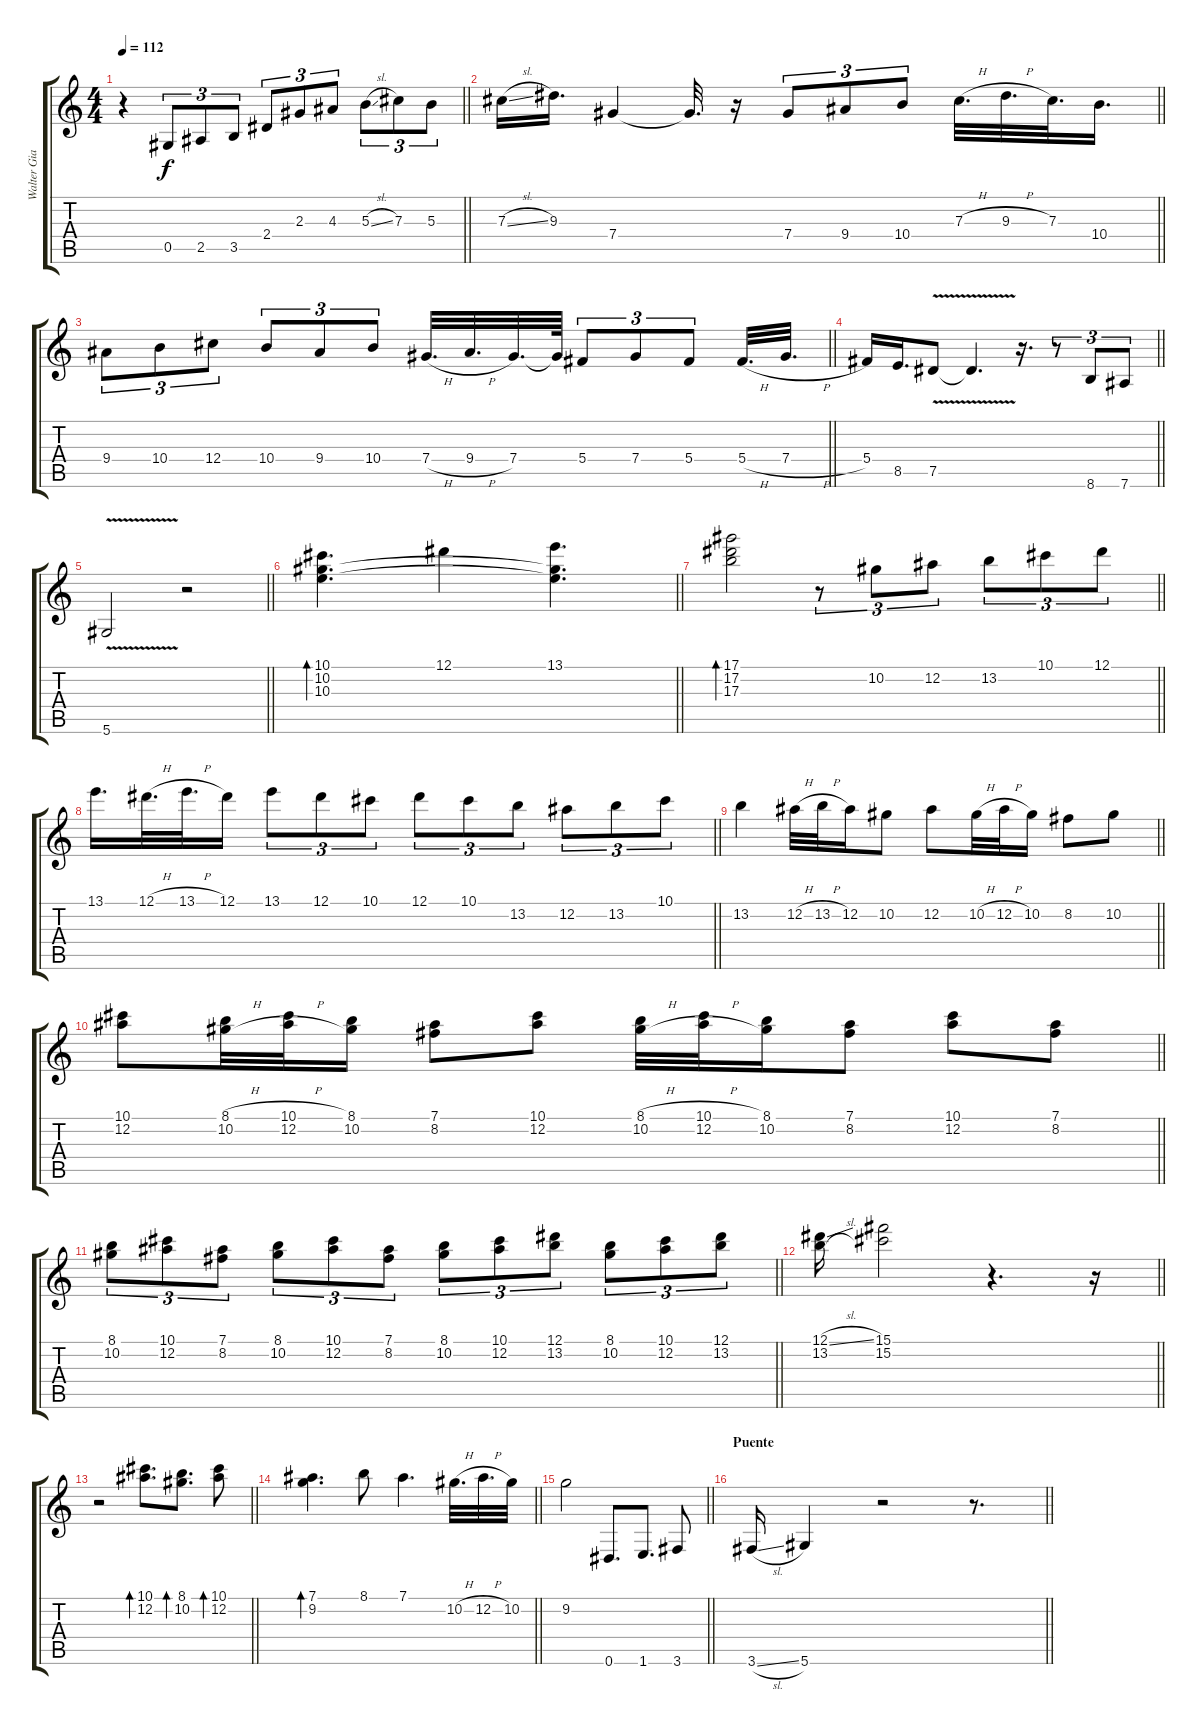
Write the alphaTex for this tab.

\track ("Walter Giardino" "Walter Gia") {instrument acousticguitarsteel}
\staff {score tabs}
\tuning (Eb4 Bb3 Gb3 Db3 Ab2 Eb2) {hide}
\ts (4 4)
\tempo 112
\clef g2
\barLineRight lightlight
\ks c
r.4{dy f} 0.5.8{tu (3 2)} 2.5.8{tu (3 2)} 3.5.8{tu (3 2)} 2.4.8{tu (3 2)} 2.3.8{tu (3 2)} 4.3.8{tu (3 2)} 5.3{sl}.8{tu (3 2)} 7.3.8{tu (3 2)} 5.3.8{tu (3 2)} |
\barLineRight lightlight
7.3{sl}.16 9.3.16{d} 7.4.4 7.4{t}.32{d} r.16 7.4.8{tu (3 2)} 9.4.8{tu (3 2)} 10.4.8{tu (3 2)} 7.3{h}.32{d} 9.3{h}.32{d} 7.3.32{d} 10.4.16{d} |
\barLineRight lightlight
9.4.8{tu (3 2)} 10.4.8{tu (3 2)} 12.4.8{tu (3 2)} 10.4.8{tu (3 2)} 9.4.8{tu (3 2)} 10.4.8{tu (3 2)} 7.4{h}.32{d} 9.4{h}.32{d} 7.4.32{d} 7.4{t}.64 5.4.8{tu (3 2)} 7.4.8{tu (3 2)} 5.4.8{tu (3 2)} 5.4{h}.32{d} 7.4{h}.32{d} |
\barLineRight lightlight
5.4.16 8.5.16{d} 7.5{v}.8 7.5{t}.4{d} r.16{d} r.8{tu (3 2)} 8.6.8{tu (3 2)} 7.6.8{tu (3 2)} |
\barLineRight lightlight
5.6{v}.2 r.2 |
\barLineRight lightlight
(10.1 10.2 10.3).4{d bd 480} 12.1.4 (13.1 10.2{t} 10.3{t}).4{d} |
\barLineRight lightlight
(17.1 17.2 17.3).2{bd 240} r.8{tu (3 2)} 10.2.8{tu (3 2)} 12.2.8{tu (3 2)} 13.2.8{tu (3 2)} 10.1.8{tu (3 2)} 12.1.8{tu (3 2)} |
\barLineRight lightlight
13.1.16{d} 12.1{h}.32{d} 13.1{h}.32{d} 12.1.16 13.1.8{tu (3 2)} 12.1.8{tu (3 2)} 10.1.8{tu (3 2)} 12.1.8{tu (3 2)} 10.1.8{tu (3 2)} 13.2.8{tu (3 2)} 12.2.8{tu (3 2)} 13.2.8{tu (3 2)} 10.1.8{tu (3 2)} |
\barLineRight lightlight
13.2.4 12.2{h}.32 13.2{h}.32 12.2.16 10.2.8 12.2.8 10.2{h}.32 12.2{h}.32 10.2.16 8.2.8 10.2.8 |
\barLineRight lightlight
(10.1 12.2).8 (8.1{h} 10.2{h}).32 (10.1{h} 12.2{h}).32 (8.1 10.2).16 (7.1 8.2).8 (10.1 12.2).8 (8.1{h} 10.2{h}).32 (10.1{h} 12.2{h}).32 (8.1 10.2).16 (7.1 8.2).8 (10.1 12.2).8 (7.1 8.2).8 |
\barLineRight lightlight
(8.1 10.2).8{tu (3 2)} (10.1 12.2).8{tu (3 2)} (7.1 8.2).8{tu (3 2)} (8.1 10.2).8{tu (3 2)} (10.1 12.2).8{tu (3 2)} (7.1 8.2).8{tu (3 2)} (8.1 10.2).8{tu (3 2)} (10.1 12.2).8{tu (3 2)} (12.1 13.2).8{tu (3 2)} (8.1 10.2).8{tu (3 2)} (10.1 12.2).8{tu (3 2)} (12.1 13.2).8{tu (3 2)} |
\barLineRight lightlight
(12.1{sl} 13.2{h}).16 (15.1 15.2).2 r.4{d} r.16 |
\barLineRight lightlight
r.2 (10.1 12.2).8{d bd 240} (8.1 10.2).8{d bd 240} (10.1 12.2).8{bd 240} |
\barLineRight lightlight
(7.1 9.2).4{d bd 240} 8.1.8 7.1.4{d} 10.2{h}.32{d} 12.2{h}.32{d} 10.2.32 |
\barLineRight lightlight
9.2.2 0.6.8{d} 1.6.8{d} 3.6.8 |
\section ("" "Puente")
\barLineRight lightlight
3.6{sl}.16 5.6.4 r.2 r.8{d}
